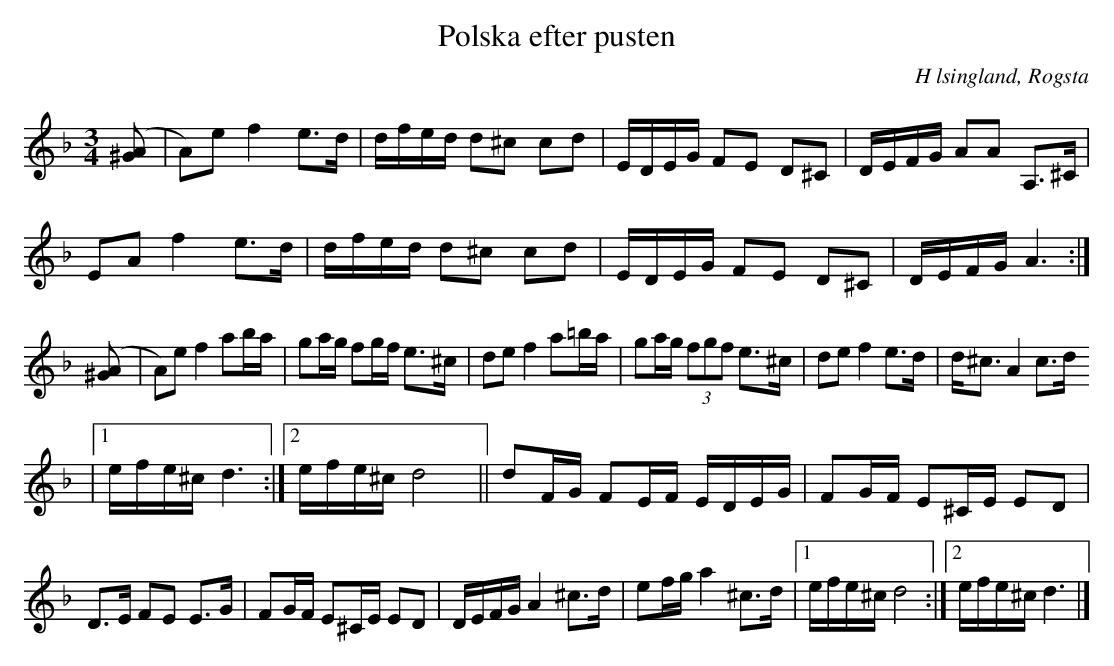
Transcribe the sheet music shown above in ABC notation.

X:1
T:Polska efter pusten
O:H lsingland, Rogsta
M:3/4
L:1/8
K:Dm
([^GA] | A)e f2 e>d | d/f/e/d/ d^c cd | E/D/E/G/ FE D^C | D/E/F/G/ AA A,>^C |
EA f2 e>d | d/f/e/d/ d^c cd | E/D/E/G/ FE D^C | D/E/F/G/ A3 :|
([^GA] | A)e f2 ab/a/ | ga/g/ fg/f/ e>^c | de f2 a=b/a/ | ga/g/ (3fgf e>^c | de f2 e>d | d<^c A2 c>d
|1 e/f/e/^c/ d3 :|2 e/f/e/^c/ d4 || dF/G/ FE/F/ E/D/E/G/ | FG/F/ E^C/E/ ED | D>E FE E>G | FG/F/ E^C/E/ ED | D/E/F/G/ A2 ^c>d | ef/g/ a2 ^c>d |1 e/f/e/^c/ d4 :|2 e/f/e/^c/ d3 |]
